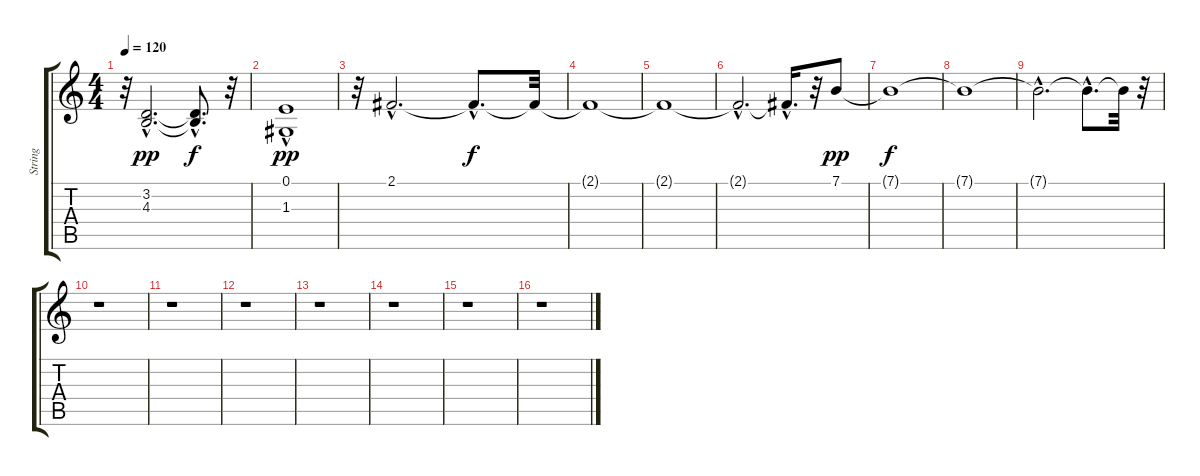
\track ("String" "String") {instrument stringensemble2}
\staff {score tabs}
\tuning (E4 B3 G3 D3 A2 E2) {hide}
\ts (4 4)
\tempo 120
\clef g2
\ks c
r.32{dy f} (3.2{hac} 4.3{hac}).2{d dy pp} (3.2{hac t} 4.3{hac t}).8{d dy f} r.32 |
(0.1 1.3{hac}).1{dy pp} |
r.32 2.1{hac}.2{d} 2.1{hac t}.8{d dy f} 2.1{t}.32 |
2.1{t}.1 |
2.1{t}.1 |
2.1{hac t}.2{d} 2.1{hac t}.16{d} r.32 7.1.8{dy pp} |
7.1{t}.1{dy f} |
7.1{t}.1 |
7.1{hac t}.2{d} 7.1{hac t}.8{d} 7.1{t}.32 r.32 |
r.1 |
r.1 |
r.1 |
r.1 |
r.1 |
r.1 |
r.1
